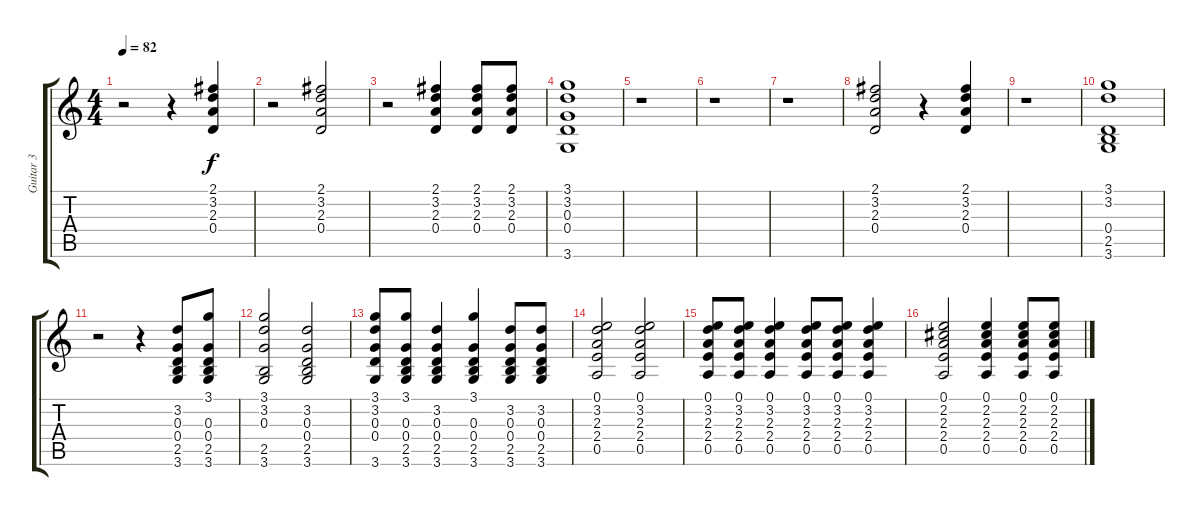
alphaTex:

\track ("Guitar 3" "Guitar 3") {instrument acousticguitarsteel}
\staff {score tabs}
\tuning (E4 B3 G3 D3 A2 E2) {hide}
\ts (4 4)
\tempo 82
\clef g2
\ks c
r.2{dy f} r.4 (2.1 3.2 2.3 0.4).4 |
r.2 (2.1 3.2 2.3 0.4).2 |
r.2 (2.1 3.2 2.3 0.4).4 (2.1 3.2 2.3 0.4).8 (2.1 3.2 2.3 0.4).8 |
(3.1 3.2 0.3 0.4 3.6).1 |
r.1 |
r.1 |
r.1 |
(2.1 3.2 2.3 0.4).2 r.4 (2.1 3.2 2.3 0.4).4 |
r.1 |
(3.1 3.2 0.4 2.5 3.6).1 |
r.2 r.4 (3.2 0.3 0.4 2.5 3.6).8 (3.1 0.3 0.4 2.5 3.6).8 |
(3.1 3.2 0.3 2.5 3.6).2 (3.2 0.3 0.4 2.5 3.6).2 |
(3.1 3.2 0.3 0.4 3.6).8 (3.1 0.3 0.4 2.5 3.6).8 (3.2 0.3 0.4 2.5 3.6).4 (3.1 0.3 0.4 2.5 3.6).4 (3.2 0.3 0.4 2.5 3.6).8 (3.2 0.3 0.4 2.5 3.6).8 |
(0.1 3.2 2.3 2.4 0.5).2 (0.1 3.2 2.3 2.4 0.5).2 |
(0.1 3.2 2.3 2.4 0.5).8 (0.1 3.2 2.3 2.4 0.5).8 (0.1 3.2 2.3 2.4 0.5).4 (0.1 3.2 2.3 2.4 0.5).8 (0.1 3.2 2.3 2.4 0.5).8 (0.1 3.2 2.3 2.4 0.5).4 |
(0.1 2.2 2.3 2.4 0.5).2 (0.1 2.2 2.3 2.4 0.5).4 (0.1 2.2 2.3 2.4 0.5).8 (0.1 2.2 2.3 2.4 0.5).8
